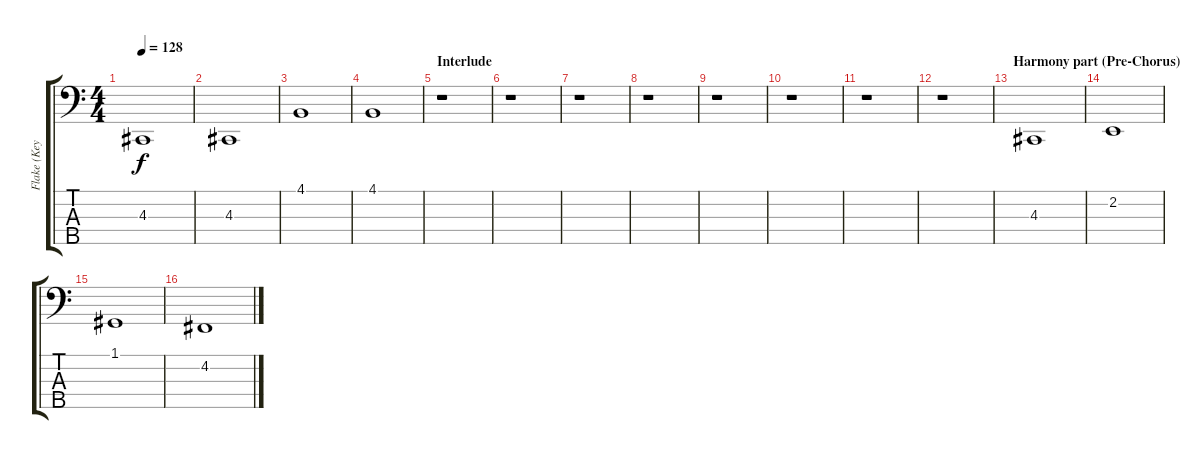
\track ("Flake (Keyboard 1)" "Flake (Key") {instrument lead1square}
\staff {score tabs}
\tuning (G2 D2 A1 E1 B0) {hide}
\ts (4 4)
\tempo 128
\clef f4
\ks c
4.3.1{dy f} |
4.3.1 |
4.1.1 |
4.1.1 |
\section ("" "Interlude")
r.1 |
r.1 |
r.1 |
r.1 |
r.1 |
r.1 |
r.1 |
r.1 |
\section ("" "Harmony part (Pre-Chorus)")
4.3.1 |
2.2.1 |
1.1.1 |
4.2.1
